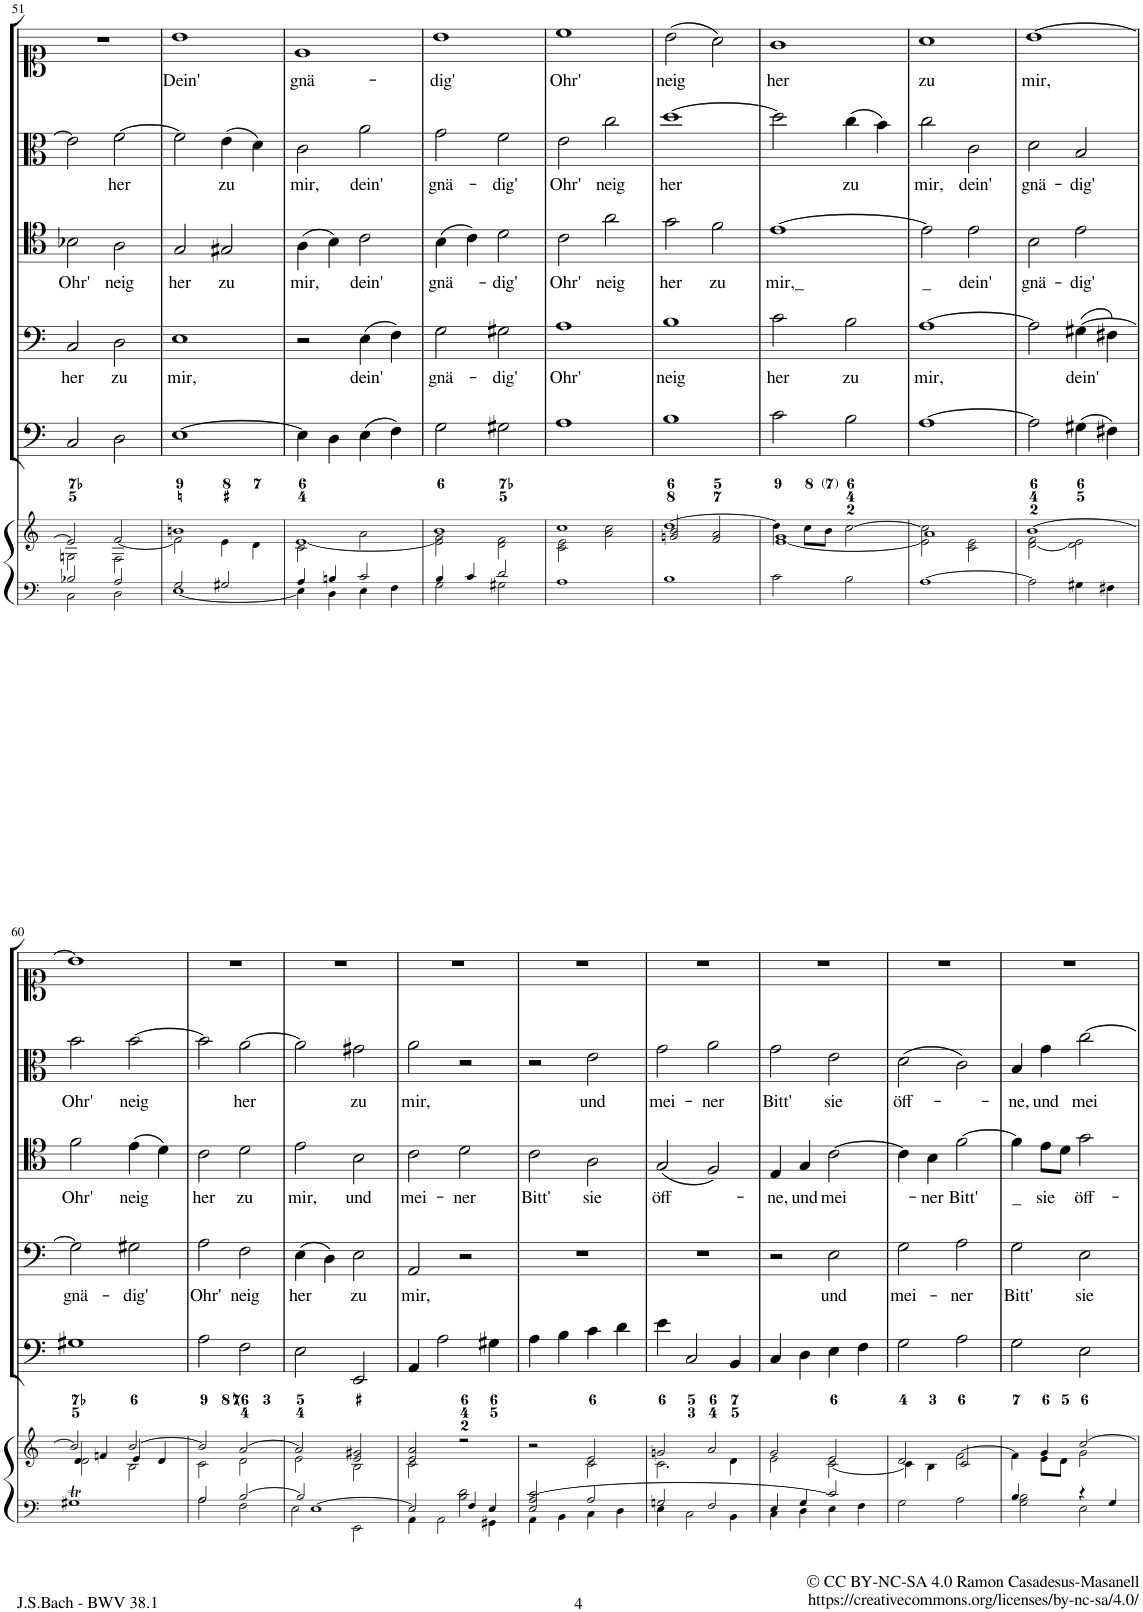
**kern	**kern	**kern	**kern	**text	**kern	**text	**kern	**text	**kern	**text
*part6	*part6	*part5	*part4	*part4	*part3	*part3	*part2	*part2	*part1	*part1
*staff7	*staff6	*staff5	*staff4	*staff4	*staff3	*staff3	*staff2	*staff2	*staff1	*staff1
*I"Piano reduction	*	*I"Continuo	*I"Basso. Trombone IV. col Basso.	*	*I"Tenore. Viola. Trombone III. col Tenore.	*	*I"Alto. Violino II. Trombone II. coll' Alto.	*	*I"Soprano. Oboe I.II. Violino I. Trombone I. col Soprano.	*
*I'Pno	*	*	*	*	*	*	*	*	*	*
!!LO:PB:g=z
*clefF4	*clefG2	*clefF4	*clefF4	*	*clefC4	*	*clefC3	*	*clefC1	*
*k[]	*k[]	*k[]	*k[]	*	*k[]	*	*k[]	*	*k[]	*
*M2/2	*M2/2	*M2/2	*M2/2	*	*M2/2	*	*M2/2	*	*M2/2	*
*met(c|)	*met(c|)	*met(c|)	*met(c|)	*	*met(c|)	*	*met(c|)	*	*met(c|)	*
=51	=51	=51	=51	=51	=51	=51	=51	=51	=51	=51
*^	*^	*	*	*	*	*	*	*	*	*
!	!	!	!	!	!	!LO:LY:b	!	!LO:LY:b	!	!	!	!
2B-X/	2C\	2e/]	2Gn\	2C/	2C/	her	2B-X\	Ohr'	2e\]	.	1r	.
!	!	!	!	!	!	!LO:LY:b	!	!LO:LY:b	!	!LO:LY:b	!	!
2A/	2D\	[<2f/	2F\	2D\	2D\	zu	2A\	neig	[2f\	her	.	.
=52	=52	=52	=52	=52	=52	=52	=52	=52	=52	=52	=52	=52
!	!	!	!	!	!	!LO:LY:b	!	!LO:LY:b	!	!	!	!LO:LY:b
2G/	[1E	1bn	2f\]	[1E	1E	mir,	2G/	her	2f\]	.	1b	Dein'
!	!	!	!	!	!	!	!	!LO:LY:b	!	!LO:LY:b	!	!
2G#X/	.	.	4e\	.	.	.	2G#X/	zu	(4e\	zu	.	.
.	.	.	4d\	.	.	.	.	.	4d\)	.	.	.
=53	=53	=53	=53	=53	=53	=53	=53	=53	=53	=53	=53	=53
!	!	!	!	!	!	!	!	!LO:LY:b	!	!LO:LY:b	!	!LO:LY:b
4A/	4E\]	[<1e	2c\	4E\]	2r	.	(4A\	mir,	2c\	mir,	1e	gnä-
4Bn/	4D\	.	.	4D\	.	.	4B\)	.	.	.	.	.
!	!	!	!	!	!	!LO:LY:b	!	!LO:LY:b	!	!LO:LY:b	!	!
2c/	4E\	.	2a\	(4E\	(4E\	dein'	2c\	dein'	2a\	dein'	.	.
.	4F\	.	.	4F\)	4F\)	.	.	.	.	.	.	.
=54	=54	=54	=54	=54	=54	=54	=54	=54	=54	=54	=54	=54
!	!	!	!	!	!	!LO:LY:b	!	!LO:LY:b	!	!LO:LY:b	!	!LO:LY:b
4B/	2G\	1b	2e\] 2g\	2G\	2G\	gnä-	(4B\	gnä	2g\	gnä-	1b	dig'
4c/	.	.	.	.	.	.	4c\)	.	.	.	.	.
!	!	!	!	!	!	!LO:LY:b	!	!LO:LY:b	!	!LO:LY:b	!	!
2d/	2G#X\	.	2d\ 2f\	2G#X\	2G#X\	dig'	2d\	dig'	2f\	dig'	.	.
=55	=55	=55	=55	=55	=55	=55	=55	=55	=55	=55	=55	=55
!	!	!	!	!	!	!LO:LY:b	!	!LO:LY:b	!	!LO:LY:b	!	!LO:LY:b
*v	*v	*	*	*	*	*	*	*	*	*	*	*
1A	1cc	2c\ 2e\	1A	1A	Ohr'	2c\	Ohr'	2e\	Ohr'	1cc	Ohr'
!	!	!	!	!	!	!	!LO:LY:b	!	!LO:LY:b	!	!
.	.	2a\ 2cc\	.	.	.	2a\	neig	2cc\	neig	.	.
=56	=56	=56	=56	=56	=56	=56	=56	=56	=56	=56	=56
!	!	!	!	!	!LO:LY:b	!	!LO:LY:b	!	!LO:LY:b	!	!LO:LY:b
1B	2gn/ 2b/	[>1dd	1B	1B	neig	2g\	her	[1dd	her	(2b\	neig
!	!	!	!	!	!	!	!LO:LY:b	!	!	!	!
.	2f/ 2a/	.	.	.	.	2f\	zu	.	.	2a\)	.
=57	=57	=57	=57	=57	=57	=57	=57	=57	=57	=57	=57
!	!	!	!	!	!LO:LY:b	!	!LO:LY:b	!	!	!	!LO:LY:b
2c\	[<1e 1g	4dd\]	2c\	2c\	her	[1e	mir,_	2dd\]	.	1g	her
.	.	8cc\L	.	.	.	.	.	.	.	.	.
.	.	8b\J	.	.	.	.	.	.	.	.	.
!	!	!	!	!	!LO:LY:b	!	!	!	!LO:LY:b	!	!
2B\	.	[>2cc\	2B\	2B\	zu	.	.	(4cc\	zu	.	.
.	.	.	.	.	.	.	.	4b\)	.	.	.
=58	=58	=58	=58	=58	=58	=58	=58	=58	=58	=58	=58
!	!	!	!	!	!LO:LY:b	!	!LO:LY:b	!	!LO:LY:b	!	!LO:LY:b
[1A	1a	2e\] 2cc\]	[1A	[1A	mir,	2e\]	_	2cc\	mir,	1a	zu
!	!	!	!	!	!	!	!LO:LY:b	!	!LO:LY:b	!	!
.	.	2c\ 2e\	.	.	.	2e\	dein'	2c\	dein'	.	.
=59	=59	=59	=59	=59	=59	=59	=59	=59	=59	=59	=59
!	!	!	!	!	!	!	!LO:LY:b	!	!LO:LY:b	!	!LO:LY:b
2A\]	[1b	[2d\ 2f\	2A\]	2A\]	.	2B\	gnä-	2d\	gnä-	[1b	mir,
!	!	!	!	!	!LO:LY:b	!	!LO:LY:b	!	!LO:LY:b	!	!
4G#X\	.	2d\] 2e\	(4G#X\	([4G#X\	dein'	2e\	dig'	2B/	dig'	.	.
4F#X\	.	.	4F#X\)	4F#X\)	.	.	.	.	.	.	.
!!LO:LB:g=z
=60	=60	=60	=60	=60	=60	=60	=60	=60	=60	=60	=60
*	*	*^	*	*	*	*	*	*	*	*	*
!	!	!	!	!	!	!LO:LY:b	!	!LO:LY:b	!	!LO:LY:b	!	!
1G#Xt	2b/]	2d\	4d/	1G#X	2G#\]	gnä-	2f\	Ohr'	2b\	Ohr'	1b]	.
.	.	.	4fn/	.	.	.	.	.	.	.	.	.
!	!	!	!	!	!	!LO:LY:b	!	!LO:LY:b	!	!LO:LY:b	!	!
.	[2b/	2B\	4e/	.	2G#X\	dig'	(4e\	neig	[2b\	neig	.	.
.	.	.	4d/	.	.	.	4d\)	.	.	.	.	.
=61	=61	=61	=61	=61	=61	=61	=61	=61	=61	=61	=61	=61
*^	*	*	*	*	*	*	*	*	*	*	*	*
!	!	!	!	!	!	!	!LO:LY:b	!	!LO:LY:b	!	!	!	!
*	*	*	*v	*v	*	*	*	*	*	*	*	*	*
2A/	2A\	2b/]	2c\	2A\	2A\	Ohr'	2c\	her	2b\]	.	1r	.
!	!	!	!	!	!	!LO:LY:b	!	!LO:LY:b	!	!LO:LY:b	!	!
[2B/	2F\	[2a/	2d\	2F\	2F\	neig	2d\	zu	[2a\	her	.	.
=62	=62	=62	=62	=62	=62	=62	=62	=62	=62	=62	=62	=62
*	*^	*	*	*	*	*	*	*	*	*	*	*
!	!	!	!	!	!	!	!LO:LY:b	!	!LO:LY:b	!	!	!	!
2B/]	2E\	[1E	2a/]	2e\	2E\	(4E\	her	2e\	mir,	2a\]	.	1r	.
.	.	.	.	.	.	4D\)	.	.	.	.	.	.	.
!	!	!	!	!	!	!	!LO:LY:b	!	!LO:LY:b	!	!LO:LY:b	!	!
2ryy	2EE\	.	2e/ 2g#X/	2B\	2EE/	2E\	zu	2B\	und	2g#X\	zu	.	.
=63	=63	=63	=63	=63	=63	=63	=63	=63	=63	=63	=63	=63	=63
!	!	!	!	!	!	!	!LO:LY:b	!	!LO:LY:b	!	!LO:LY:b	!	!
2ryy	2E/]	4AA\	2e/ 2a/	2c\	4AA/	2AA/	mir,	2c\	mei-	2a\	mir,	1r	.
.	.	2AA\	.	.	2A\	.	.	.	.	.	.	.	.
!	!	!	!	!	!	!	!	!	!LO:LY:b	!	!	!	!
2B\ 2d\	4F/	.	2r	2ryy	.	2r	.	2d\	ner	2r	.	.	.
.	4E/	4GG#X\	.	.	4G#X\	.	.	.	.	.	.	.	.
=64	=64	=64	=64	=64	=64	=64	=64	=64	=64	=64	=64	=64	=64
!	!	!	!	!	!	!	!	!	!LO:LY:b	!	!	!	!
*	*v	*v	*	*	*	*	*	*	*	*	*	*	*
2E/ 2A/ [2c/	4AA\	2r	2ryy	4A\	1r	.	2c\	Bitt'	2r	.	1r	.
.	4BB\	.	.	4B\	.	.	.	.	.	.	.	.
!	!	!	!	!	!	!	!	!LO:LY:b	!	!LO:LY:b	!	!
2A/	4C\	2e/	2c\	4c\	.	.	2A\	sie	2e\	und	.	.
.	4D\	.	.	4d\	.	.	.	.	.	.	.	.
=65	=65	=65	=65	=65	=65	=65	=65	=65	=65	=65	=65	=65
!	!	!	!	!	!	!	!	!LO:LY:b	!	!LO:LY:b	!	!
2Gn/	4E\	2gn/	2.c\	4e\	1r	.	(2G/	öff	2g\	mei-	1r	.
.	2C\	.	.	2C/	.	.	.	.	.	.	.	.
!	!	!	!	!	!	!	!	!	!	!LO:LY:b	!	!
2F/	.	2a/	.	.	.	.	2F/)	.	2a\	ner	.	.
.	4BB\	.	4d\	4BB/	.	.	.	.	.	.	.	.
=66	=66	=66	=66	=66	=66	=66	=66	=66	=66	=66	=66	=66
!	!	!	!	!	!	!	!	!LO:LY:b	!	!LO:LY:b	!	!
4E/	4C\	2g/	2e\	4C/	2r	.	4E/	ne,	2g\	Bitt'	1r	.
!	!	!	!	!	!	!	!	!LO:LY:b	!	!	!	!
4G/	4D\	.	.	4D\	.	.	4G/	und	.	.	.	.
!	!	!	!	!	!	!LO:LY:b	!	!LO:LY:b	!	!LO:LY:b	!	!
2c/]	4E\	2e/	[2c\	4E\	2E\	und	[2c\	mei	2e\	sie	.	.
.	4F\	.	.	4F\	.	.	.	.	.	.	.	.
=67	=67	=67	=67	=67	=67	=67	=67	=67	=67	=67	=67	=67
!	!	!	!	!	!	!LO:LY:b	!	!	!	!LO:LY:b	!	!
*v	*v	*	*	*	*	*	*	*	*	*	*	*
2G\	2d/	4c\]	2G\	2G\	mei-	4c\]	.	(2d\	öff-	1r	.
!	!	!	!	!	!	!	!LO:LY:b	!	!	!	!
.	.	4B\	.	.	.	4B\	ner	.	.	.	.
!	!	!	!	!	!LO:LY:b	!	!LO:LY:b	!	!	!	!
2A\	2c/	[>2f\	2A\	2A\	ner	[2f\	Bitt'	2c\)	.	.	.
=68	=68	=68	=68	=68	=68	=68	=68	=68	=68	=68	=68
*^	*	*	*	*	*	*	*	*	*	*	*
!	!	!	!	!	!	!LO:LY:b	!	!LO:LY:b	!	!LO:LY:b	!	!
4B/	2G\ 2B\	4ryy	4f\]	2G\	2G\	Bitt'	4f\]	_	4B/	ne,	1r	.
!	!	!	!	!	!	!	!	!LO:LY:b	!	!LO:LY:b	!	!
4ryy	.	4g/	8e\L	.	.	.	8e\L	sie	4g\	und	.	.
.	.	.	8d\J	.	.	.	8d\J	.	.	.	.	.
!	!	!	!	!	!	!LO:LY:b	!	!LO:LY:b	!	!LO:LY:b	!	!
4r	2E\	[2cc/	2g\	2E\	2E\	sie	2g\	öff-	[2cc\	mei	.	.
4G/	.	.	.	.	.	.	.	.	.	.	.	.
*v	*v	*	*	*	*	*	*	*	*	*	*	*
*	*v	*v	*	*	*	*	*	*	*	*	*
=	=	=	=	=	=	=	=	=	=	=
*-	*-	*-	*-	*-	*-	*-	*-	*-	*-	*-
